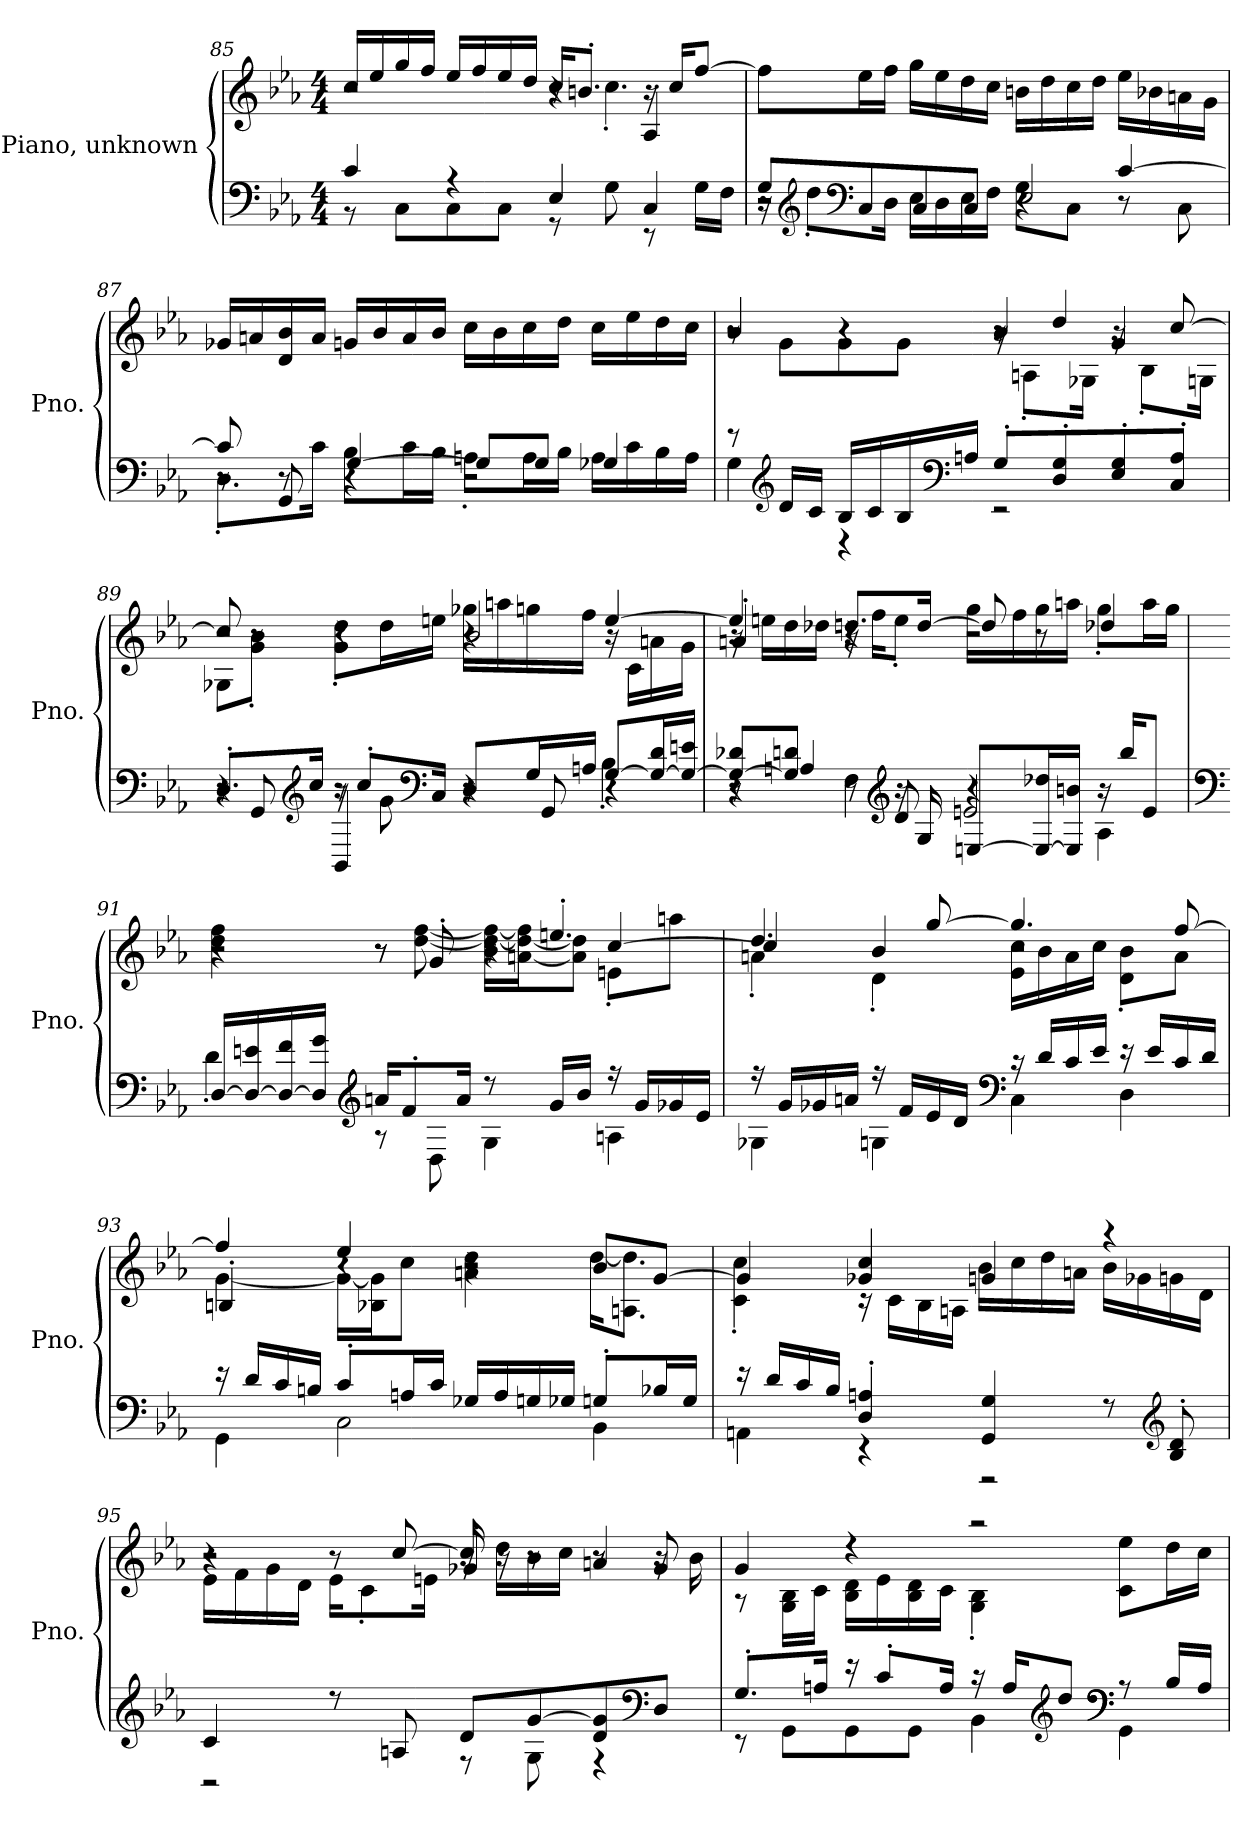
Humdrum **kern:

**kern	**kern
*part1	*part1
*staff2	*staff1
*I"Piano, unknown	*
*I'Pno.	*
*clefF4	*clefG2
*k[b-e-a-]	*k[b-e-a-]
*M4/4	*M4/4
=85	=85
*^	*^
*	*	*	*^
4c/	8r	16cc/LL	2r	2r
.	.	16ee-/	.	.
.	8C\L	16gg/	.	.
.	.	16ff/JJ	.	.
4r	8C\	16ee-/LL	.	.
.	.	16ff/	.	.
.	8C\J	16ee-/	.	.
.	.	16dd/JJ	.	.
4E-/	8r	16cc/KL	8r	4r
.	.	8.bn'/J	.	.
.	8G\	.	4.cc'\	.
4C/	8r	16r	.	4A-'/
.	.	16cc/KL	.	.
.	16G\LL	[8ff/J	.	.
.	16F\JJ	.	.	.
*	*	*v	*v	*v
!!LO:PB:g=z
=86	=86	=86
*	*^	*
2r	16r	8G/L	8ff\L]
*clefG2	*	*	*
.	8dd'\L	.	.
*clefF4	*	*	*
.	.	8C/	16ee-\L
.	16D\Jk	.	16ff\JJ
.	16E-\LL	8C/	16gg\LL
.	16D\	.	16ee-\
.	16E-\	8C/J	16dd\
.	16F\JJ	.	16cc\JJ
4r	8G\L	2E-/	16bn\LL
.	.	.	16dd\
.	8C\J	.	16cc\
.	.	.	16dd\JJ
[4c/	8r	.	16ee-\LL
.	.	.	16b-X\
.	8C\	.	16an\
.	.	.	16g\JJ
=87	=87	=87	=87
8c/]	8.D'\L	8r	16g-X/LL
.	.	.	16an/
8r	.	8GG/	16d/ 16b-/
.	16c\Jk	.	16a/JJ
4r	8B-\L	[4G/	16gn/LL
.	.	.	16b-/
.	16c\L	.	16a/
.	16B-\JJ	.	16b-/JJ
2r	8An'\L	8G/L]	16cc\LL
.	.	.	16b-\
.	16A\L	8G/J	16cc\
.	16B-\JJ	.	16dd\JJ
.	16A\LL	4G-X/	16cc\LL
.	16c\	.	16ee-\
.	16B-\	.	16dd\
.	16A\JJ	.	16cc\JJ
*	*v	*v	*
!!LO:LB:g=z
=88	=88	=88
*	*	*^
*	*	*	*^
8r	4G\	2r	8r	4b-/
*clefG2	*	*	*	*
16d/LL	.	.	8g\L	.
16c/JJ	.	.	.	.
16B-/LL	4r	.	8g\	4r
16c/	.	.	.	.
16B-/	.	.	8g\J	.
*clefF4	*	*	*	*
16An/JJ	.	.	.	.
8G'/L	2r	8r	16r	4b-/
.	.	.	8An'\L	.
8D/' 8G/'	.	4dd/	.	.
.	.	.	16G-X\Jk	.
8E-/' 8G/'	.	.	16r	4g/
.	.	.	8B-'\L	.
8C/' 8A/'J	.	[8cc/	.	.
.	.	.	16Gn\Jk	.
!!LO:LB:g=z	!!	!!
=89	=89	=89	=89	=89
*	*^	*	*	*
8.D'/L	4r	8r	8cc/]	8G-X\L	2r
.	.	8GG/	8r	8g\' 8b-\'J	.
*clefG2	*	*	*	*	*
16cc/Jk	.	.	.	.	.
16r	8r	4BB-/	4r	8g\' 8dd\'L	.
8cc'/L	.	.	.	.	.
.	8g\	.	.	16dd\L	.
*clefF4	*	*	*	*	*
16C/Jk	.	.	.	16een\JJ	.
8D/L	4r	8r	4r	16gg-X\LL	2b-/
.	.	.	.	16aan\	.
16G/L	.	8GG/	.	16ggn\	.
16An/JJ	.	.	.	16ff\JJ	.
[8G/L	4B-'\	4r	[4ee/	16r	.
.	.	.	.	16c\LL	.
16G/_ 16d/L	.	.	.	16an\	.
16G/_ 16en/JJ	.	.	.	16g\JJ	.
!!LO:LB:g=z	!!	!!
=90	=90	=90	=90	=90	=90
8G/_ 8d-X/L	4r	8r	4ee/]	16r	4an'/
.	.	.	.	16een\LL	.
8G/] 8dn/J	.	4An/	.	16dd\	.
.	.	.	.	16dd-X\JJ	.
8r	4F\	.	4r	16r	8.ddn/L
.	.	.	.	16ff\KL	.
*clefG2	*	*	*	*	*
16r	.	8d/	.	8ee'\J	.
16G/	.	.	.	.	[16dd/Jk
[8En/L	4r	2en/	2r	16gg\LL	8dd/]
.	.	.	.	16ff\	.
16E/_ 16dd-X/L	.	.	.	16gg\	8r
16E/] 16bn/JJ	.	.	.	16aan\JJ	.
16r	4A\	.	.	8gg'\L	4dd-X/
16bb-/KL	.	.	.	.	.
8e/J	.	.	.	16aa\L	.
.	.	.	.	16gg\JJ	.
*v	*v	*v	*	*	*
!!LO:LB:g=z	!!	!!
=91	=91	=91	=91
*clefF4	*	*	*
*^	*	*	*
[16D/LL	4d'\	4r	4dd\ 4ff\	2r
16D/_ 16en/	.	.	.	.
16D/_ 16f/	.	.	.	.
16D/] 16g/JJ	.	.	.	.
*clefG2	*	*	*	*
16an/KL	8r	8r	8r	.
8f'/	.	.	.	.
.	8D\	8g'/	[8dd\ [8ff\	.
16a/Jk	.	.	.	.
8r	4G\	8r	16b-\ 16dd\_ 16ff\_LL	4r
.	.	.	[16an\ 16dd\_ 16ff\]J	.
16g/LL	.	4.een'/	8a\] 8dd\]J	.
16b-/JJ	.	.	.	.
16r	4An\	.	8en'\L	[4cc/
16g/LL	.	.	.	.
16g-X/	.	.	8aan\J	.
16e/JJ	.	.	.	.
!!LO:LB:g=z	!!	!!
=92	=92	=92	=92	=92
16r	4G-X\	4.dd/	4an'\	4cc/]
16g/LL	.	.	.	.
16g-X/	.	.	.	.
16an/JJ	.	.	.	.
16r	4Gn\	.	4d'\	4b-/
16f/LL	.	.	.	.
16e-/	.	[8gg/	.	.
16d/JJ	.	.	.	.
*clefF4	*	*	*	*
16r	4C\	4.gg/]	16e-\ 16cc\LL	2r
16d/LL	.	.	16b-\	.
16c/	.	.	16a\	.
16e-/JJ	.	.	16cc\JJ	.
16r	4D\	.	8d\' 8b-\'L	.
16e-/LL	.	.	.	.
16c/	.	[8ff/	8a\J	.
16d/JJ	.	.	.	.
=93	=93	=93	=93	=93
16r	4GG\	4ff/]	[4g\	4Bn'/
16d/LL	.	.	.	.
16c/	.	.	.	.
16Bn/JJ	.	.	.	.
8c'/L	2C\	4ee-/	16g\LL_	4r
.	.	.	16B-X\ 16g\]J	.
16An/L	.	.	8cc\J	.
16c/JJ	.	.	.	.
16G-X/LL	.	4r	4an\ 4dd\	2r
16A/	.	.	.	.
16Gn/	.	.	.	.
16G-X/JJ	.	.	.	.
8Gn'/L	4BB-\	8b-/L	[16dd\KL	.
.	.	.	8.An\ 8.dd\]J	.
16B-X/L	.	[8g/J	.	.
16G/JJ	.	.	.	.
*	*	*	*v	*v
!!LO:PB:g=z
=94	=94	=94	=94
16r	4AAn\	4g/]	4c\' 4cc\'
16d/LL	.	.	.
16c/	.	.	.
16B-/JJ	.	.	.
4D/' 4An/'	4r	4g-X/ 4cc/	16r
.	.	.	16c\LL
.	.	.	16B-\
.	.	.	16An\JJ
4GG/ 4G/	2r	4gn/	16b-\LL
.	.	.	16cc\
.	.	.	16dd\
.	.	.	16an\JJ
8r	.	4r	16b-\LL
.	.	.	16g-X\
*clefG2	*	*	*
8B-/' 8d/'	.	.	16gn\
.	.	.	16d\JJ
=95	=95	=95	=95
*	*	*	*^
4c/	2r	4r	16e-\LL	2r
.	.	.	16f\	.
.	.	.	16g\	.
.	.	.	16d\JJ	.
8r	.	8r	16e-\KL	.
.	.	.	8c'\	.
8An/	.	[8cc/	.	.
.	.	.	16en\Jk	.
8d/L	8r	16cc/]	16r	4g-X'/
.	.	16r	16dd\LL	.
[8g/	8G\	8r	16b-\	.
.	.	.	16cc\JJ	.
8d/ 8g/]	4r	4an/	8r	8r
*clefF4	*	*	*	*
8D/J	.	.	16r	8g-/
.	.	.	16b-\	.
*	*	*	*v	*v
!!LO:LB:g=z
=96	=96	=96	=96
8.G'/L	8r	4g/	8r
.	8GG\L	.	16G\ 16B-\LL
16An/Jk	.	.	16c\JJ
16r	8GG\	4r	16B-\ 16d\LL
8c'/L	.	.	16e-\
.	8GG\J	.	16B-\ 16d\
16A/Jk	.	.	16c\JJ
16r	4BB-\	2r	4G\' 4B-\'
16A/KL	.	.	.
*clefG2	*	*	*
8dd/J	.	.	.
*clefF4	*	*	*
8r	4GG\	.	8c\ 8ee-\L
16B-/LL	.	.	16dd\L
16A/JJ	.	.	16cc\JJ
*v	*v	*	*
*	*v	*v
=	=
*-	*-
